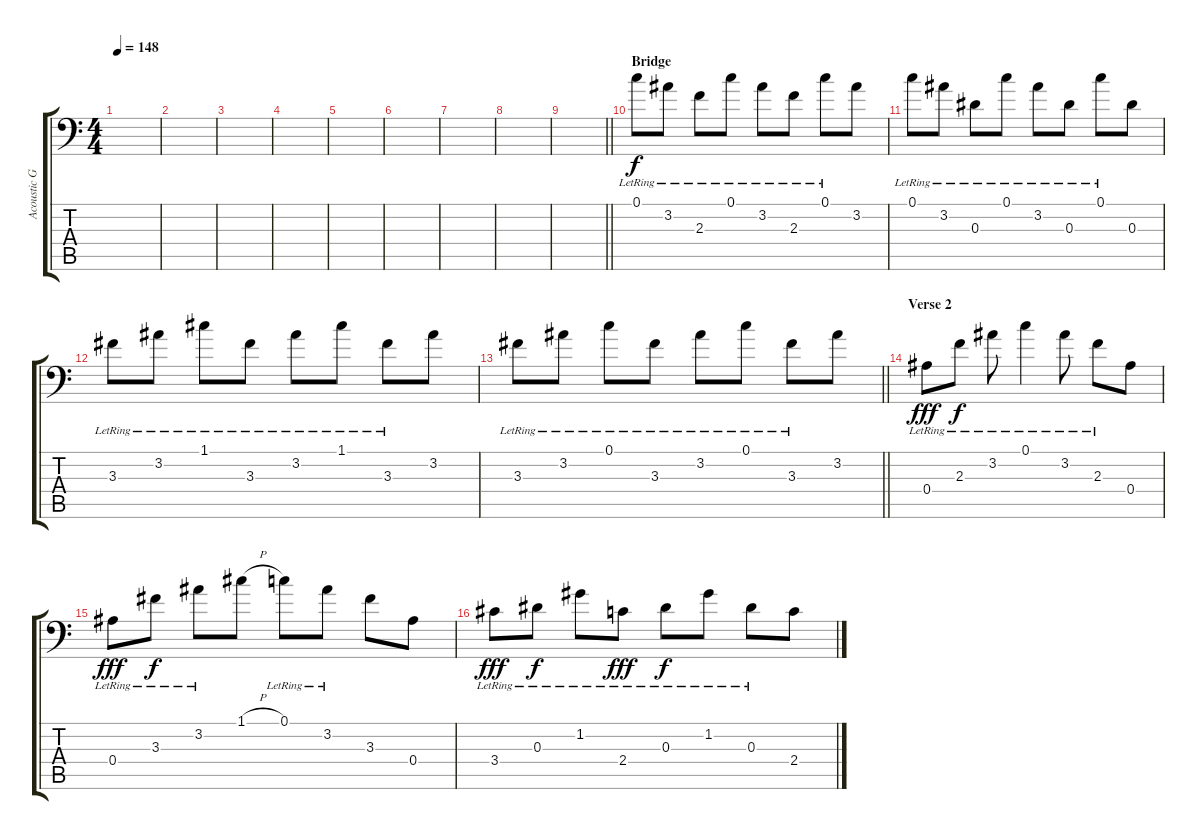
\track ("Acoustic Guitar" "Acoustic G") {instrument acousticguitarsteel}
\staff {score tabs}
\tuning (C4 G3 Eb3 Bb2 F2 Bb1) {hide}
\ts (4 4)
\tempo 148
\clef f4
\ks c
|
|
|
|
|
|
|
|
\barLineRight lightlight
|
\section ("" "Bridge")
0.1{lr}.8 3.2{lr}.8 2.3{lr}.8 0.1{lr}.8 3.2{lr}.8 2.3{lr}.8 0.1{lr}.8 3.2.8 |
0.1{lr}.8 3.2{lr}.8 0.3{lr}.8 0.1{lr}.8 3.2{lr}.8 0.3{lr}.8 0.1{lr}.8 0.3.8 |
3.3{lr}.8 3.2{lr}.8 1.1{lr}.8 3.3{lr}.8 3.2{lr}.8 1.1{lr}.8 3.3{lr}.8 3.2.8 |
\barLineRight lightlight
3.3{lr}.8 3.2{lr}.8 0.1{lr}.8 3.3{lr}.8 3.2{lr}.8 0.1{lr}.8 3.3{lr}.8 3.2.8 |
\section ("" "Verse 2")
0.4{lr}.8{dy fff} 2.3{lr}.8{dy f} 3.2{lr}.8 0.1{lr}.4 3.2{lr}.8 2.3{lr}.8 0.4.8 |
0.4{lr}.8{dy fff} 3.3{lr}.8{dy f} 3.2{lr}.8 1.1{h}.8 0.1{lr}.8 3.2{lr}.8 3.3.8 0.4.8 |
3.4{lr}.8{dy fff} 0.3{lr}.8{dy f} 1.2{lr}.8 2.4{lr}.8{dy fff} 0.3{lr}.8{dy f} 1.2{lr}.8 0.3{lr}.8 2.4.8
